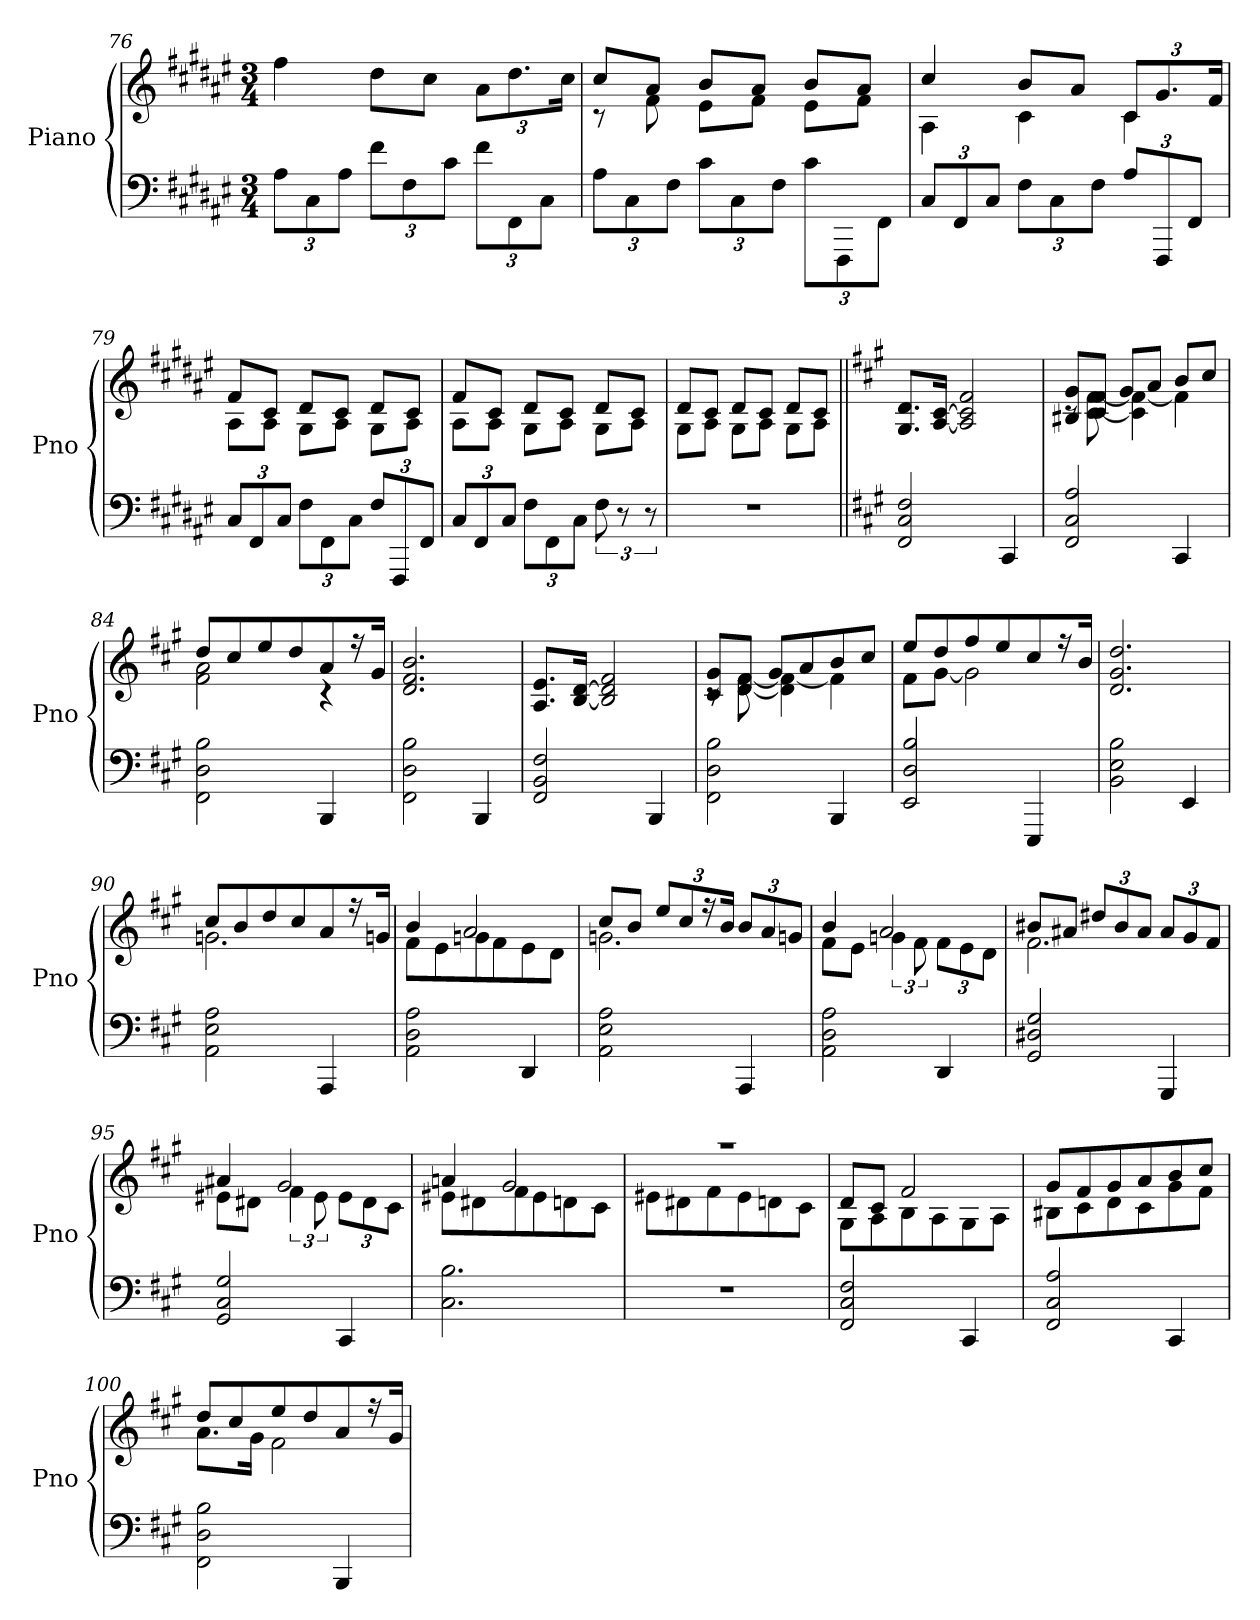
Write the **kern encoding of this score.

**kern	**kern
*part1	*part1
*staff2	*staff1
*I"Piano	*
*I'Pno	*
*clefF4	*clefG2
*k[f#c#g#d#a#e#]	*k[f#c#g#d#a#e#]
*F#:	*F#:
*M3/4	*M3/4
=76	=76
12A#\L	4ff#
12C#\	.
12A#\J	.
12f#\L	8dd#L
12F#\	.
.	8cc#J
12c#\J	.
12f#\L	12a#L
12FF#\	12.dd#
12C#\J	.
.	24cc#Jk
=77	=77
*	*^
12A#\L	8cc#L	8rc
12C#\	.	.
.	8a#J	8f#
12F#\J	.	.
12c#\L	8bL	8e#L
12C#\	.	.
.	8a#J	8f#J
12F#\J	.	.
12c#\L	8bL	8e#L
12FFF#\	.	.
.	8a#J	8f#J
12FF#\J	.	.
=78	=78	=78
12C#/L	4cc#	4A#
12FF#/	.	.
12C#/J	.	.
12F#\L	8bL	4c#
12C#\	.	.
.	8a#J	.
12F#\J	.	.
12A#/L	12c#L	4c#
12FFF#/	12.g#	.
12FF#/J	.	.
.	24f#Jk	.
=79	=79	=79
12C#/L	8f#L	8A#L
12FF#/	.	.
.	8c#J	8A#J
12C#/J	.	.
12F#\L	8d#L	8G#L
12FF#\	.	.
.	8c#J	8A#J
12C#\J	.	.
12F#/L	8d#L	8G#L
12FFF#/	.	.
.	8c#J	8A#J
12FF#/J	.	.
=80	=80	=80
12C#/L	8f#L	8A#L
12FF#/	.	.
.	8c#J	8A#J
12C#/J	.	.
12F#\L	8d#L	8G#L
12FF#\	.	.
.	8c#J	8A#J
12C#\J	.	.
12F#	8d#L	8G#L
12r	.	.
.	8c#J	8A#J
12r	.	.
=81	=81	=81
2.r	8d#L	8G#L
.	8c#J	8A#J
.	8d#L	8G#L
.	8c#J	8A#J
.	8d#L	8G#L
.	8c#J	8A#J
*	*v	*v
=82||	=82||
*k[f#c#g#]	*k[f#c#g#]
2FF# 2C# 2F#	8.G# 8.dL
.	[16A [16c#Jk
.	2A] 2c#] 2f#
4CC#	.
=83	=83
*	*^
2FF# 2C# 2A	8B#X 8g#L	8rc
.	8c# 8f#J	[8c# [8f#
.	8g#L	4c#] 4f#_
.	8aJ	.
4CC#	8bL	4f#]
.	8cc#J	.
=84	=84	=84
2FF# 2D 2B	8ddL	2f# 2a
.	8cc#	.
.	8ee	.
.	8dd	.
4BBB	8a	4rc
.	16r	.
.	16g#Jk	.
*	*v	*v
=85	=85
2FF# 2D 2B	2.d 2.f# 2.b
4BBB	.
=86	=86
2FF# 2BB 2F#	8.A 8.eL
.	[16B [16dJk
.	2B] 2d] 2f#
4BBB	.
=87	=87
*	*^
2FF# 2D 2B	8c# 8g#L	8rc
.	8d 8f#J	[8d [8f#
.	8g#L	4d] 4f#_
.	8a	.
4BBB	8b	4f#]
.	8cc#J	.
=88	=88	=88
2EE 2D 2B	8eeL	8f#L
.	8dd	[8g#J
.	8ff#	2g#]
.	8ee	.
4EEE	8cc#	.
.	16r	.
.	16bJk	.
*	*v	*v
=89	=89
2BB 2E 2B	2.d 2.g# 2.dd
4EE	.
=90	=90
*	*^
2AA 2E 2A	8cc#L	2.gn
.	8b	.
.	8dd	.
.	8cc#	.
4AAA	8a	.
.	16r	.
.	16gnJk	.
=91	=91	=91
2AA 2D 2A	4b	8f#L
.	.	8e
.	2a	8gn
.	.	8f#
4DD	.	8e
.	.	8dJ
=92	=92	=92
2AA 2E 2A	8cc#L	2.gn
.	8bJ	.
.	12eeL	.
.	12cc#	.
.	24r	.
.	24bJk	.
4AAA	12bL	.
.	12a	.
.	12gnJ	.
=93	=93	=93
2AA 2D 2A	4b	8f#L
.	.	8eJ
.	2a	6gn
.	.	12f#
4DD	.	12f#L
.	.	12e
.	.	12dJ
=94	=94	=94
2GG# 2D#X 2G#	8b#XL	2.f#
.	8a#XJ	.
.	12dd#XL	.
.	12b#	.
.	12a#J	.
4GGG#	12a#L	.
.	12g#	.
.	12f#J	.
=95	=95	=95
2GG# 2C# 2G#	4a#X	8e#XL
.	.	8d#XJ
.	2g#	6f#
.	.	12e#
4CC#	.	12e#L
.	.	12d#
.	.	12c#J
=96	=96	=96
2.C# 2.B	4an	8e#XL
.	.	8d#X
.	2g#	8f#
.	.	8e#
.	.	8dn
.	.	8c#J
=97	=97	=97
2.r	2.raa	8e#XL
.	.	8d#X
.	.	8f#
.	.	8e#
.	.	8dn
.	.	8c#J
=98	=98	=98
2FF# 2C# 2F#	8dL	8G#L
.	8c#J	8A
.	2f#	8B
.	.	8A
4CC#	.	8G#
.	.	8AJ
=99	=99	=99
2FF# 2C# 2A	8g#L	8B#XL
.	8f#	8c#
.	8g#	8d
.	8a	8c#
4CC#	8b	8g#
.	8cc#J	8f#J
=100	=100	=100
2FF# 2D 2B	8ddL	8.aL
.	8cc#	.
.	.	16g#Jk
.	8ee	2f#
.	8dd	.
4BBB	8a	.
.	16r	.
.	16g#Jk	.
*	*v	*v
=	=
*-	*-
